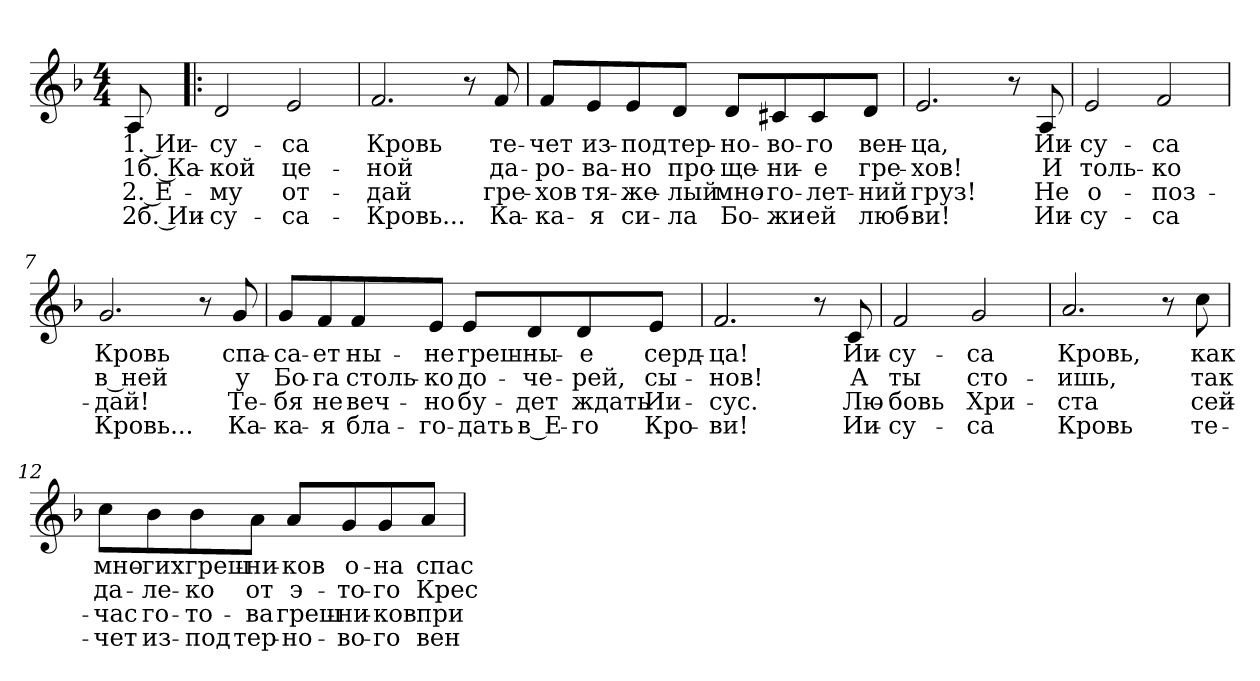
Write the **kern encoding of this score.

**kern	**text	**text	**text	**text
*part1	*part1	*part1	*part1	*part1
*staff1	*staff1	*staff1	*staff1	*staff1
!!LO:PB:g=z
*clefG2	*	*	*	*
*k[b-]	*	*	*	*
*F:	*	*	*	*
*M4/4	*	*	*	*
=1	=1	=1	=1	=1
!	!LO:LY:b:color=#000000	!LO:LY:b:color=#000000	!LO:LY:b:color=#000000	!LO:LY:b:color=#000000
8Ai/	1. Ии-	1б. Ка-	2. Е-	2б. Ии-
=2!|:	=2!|:	=2!|:	=2!|:	=2!|:
!	!LO:LY:b:color=#000000	!LO:LY:b:color=#000000	!LO:LY:b:color=#000000	!LO:LY:b:color=#000000
2di/	-су-	-кой	-му	-су-
!	!LO:LY:b:color=#000000	!LO:LY:b:color=#000000	!LO:LY:b:color=#000000	!LO:LY:b:color=#000000
2ei/	-са	це-	от-	-са-
=3	=3	=3	=3	=3
!	!LO:LY:b:color=#000000	!LO:LY:b:color=#000000	!LO:LY:b:color=#000000	!LO:LY:b:color=#000000
2.fi/	Кровь	-ной	-дай	-Кровь...
8r	.	.	.	.
!	!LO:LY:b:color=#000000	!LO:LY:b:color=#000000	!LO:LY:b:color=#000000	!LO:LY:b:color=#000000
8fi/	те-	да-	гре-	Ка-
=4	=4	=4	=4	=4
!	!LO:LY:b:color=#000000	!LO:LY:b:color=#000000	!LO:LY:b:color=#000000	!LO:LY:b:color=#000000
8fi/L	-чет	-ро-	-хов	-ка-
!	!LO:LY:b:color=#000000	!LO:LY:b:color=#000000	!LO:LY:b:color=#000000	!LO:LY:b:color=#000000
8ei/	из -	-ва-	тя-	-я
!	!LO:LY:b:color=#000000	!LO:LY:b:color=#000000	!LO:LY:b:color=#000000	!LO:LY:b:color=#000000
8ei/	под	-но	-же-	си-
!	!LO:LY:b:color=#000000	!LO:LY:b:color=#000000	!LO:LY:b:color=#000000	!LO:LY:b:color=#000000
8di/J	тер-	про-	-лый	-ла
!	!LO:LY:b:color=#000000	!LO:LY:b:color=#000000	!LO:LY:b:color=#000000	!LO:LY:b:color=#000000
8di/L	-но-	-ще-	мно-	Бо-
!	!LO:LY:b:color=#000000	!LO:LY:b:color=#000000	!LO:LY:b:color=#000000	!LO:LY:b:color=#000000
8c#Xi/	-во-	-ни-	-го-	-жи-
!	!LO:LY:b:color=#000000	!LO:LY:b:color=#000000	!LO:LY:b:color=#000000	!LO:LY:b:color=#000000
8c#i/	-го	-е	-лет-	-ей
!	!LO:LY:b:color=#000000	!LO:LY:b:color=#000000	!LO:LY:b:color=#000000	!LO:LY:b:color=#000000
8di/J	вен-	гре-	-ний	люб-
=5	=5	=5	=5	=5
!	!LO:LY:b:color=#000000	!LO:LY:b:color=#000000	!LO:LY:b:color=#000000	!LO:LY:b:color=#000000
2.ei/	-ца,	-хов!	груз!	-ви!
8r	.	.	.	.
!	!LO:LY:b:color=#000000	!LO:LY:b:color=#000000	!LO:LY:b:color=#000000	!LO:LY:b:color=#000000
8Ai/	Ии-	И	Не	Ии-
!!LO:LB:g=z
=6	=6	=6	=6	=6
!	!LO:LY:b:color=#000000	!LO:LY:b:color=#000000	!LO:LY:b:color=#000000	!LO:LY:b:color=#000000
2ei/	-су-	толь-	о-	-су-
!	!LO:LY:b:color=#000000	!LO:LY:b:color=#000000	!LO:LY:b:color=#000000	!LO:LY:b:color=#000000
2fi/	-са	-ко	-поз-	-са
=7	=7	=7	=7	=7
!	!LO:LY:b:color=#000000	!LO:LY:b:color=#000000	!LO:LY:b:color=#000000	!LO:LY:b:color=#000000
2.gi/	Кровь	в ней	-дай!	Кровь...
8r	.	.	.	.
!	!LO:LY:b:color=#000000	!LO:LY:b:color=#000000	!LO:LY:b:color=#000000	!LO:LY:b:color=#000000
8gi/	спа-	у	Те-	Ка-
=8	=8	=8	=8	=8
!	!LO:LY:b:color=#000000	!LO:LY:b:color=#000000	!LO:LY:b:color=#000000	!LO:LY:b:color=#000000
8gi/L	-са-	Бо-	-бя	-ка-
!	!LO:LY:b:color=#000000	!LO:LY:b:color=#000000	!LO:LY:b:color=#000000	!LO:LY:b:color=#000000
8fi/	-ет	-га	не	-я
!	!LO:LY:b:color=#000000	!LO:LY:b:color=#000000	!LO:LY:b:color=#000000	!LO:LY:b:color=#000000
8fi/	ны-	столь-	веч-	бла-
!	!LO:LY:b:color=#000000	!LO:LY:b:color=#000000	!LO:LY:b:color=#000000	!LO:LY:b:color=#000000
8ei/J	-не	-ко	-но	-го-
!	!LO:LY:b:color=#000000	!LO:LY:b:color=#000000	!LO:LY:b:color=#000000	!LO:LY:b:color=#000000
8ei/L	греш-	до-	бу-	-дать
!	!LO:LY:b:color=#000000	!LO:LY:b:color=#000000	!LO:LY:b:color=#000000	!LO:LY:b:color=#000000
8di/	-ны-	-че-	-дет	в Е-
!	!LO:LY:b:color=#000000	!LO:LY:b:color=#000000	!LO:LY:b:color=#000000	!LO:LY:b:color=#000000
8di/	-е	-рей,	ждать	-го
!	!LO:LY:b:color=#000000	!LO:LY:b:color=#000000	!LO:LY:b:color=#000000	!LO:LY:b:color=#000000
8ei/J	серд-	сы-	Ии-	Кро-
=9	=9	=9	=9	=9
!	!LO:LY:b:color=#000000	!LO:LY:b:color=#000000	!LO:LY:b:color=#000000	!LO:LY:b:color=#000000
2.fi/	-ца!	-нов!	-сус.	-ви!
8r	.	.	.	.
!	!LO:LY:b:color=#000000	!LO:LY:b:color=#000000	!LO:LY:b:color=#000000	!LO:LY:b:color=#000000
8ci/	Ии-	А	Лю-	Ии-
!!LO:LB:g=z
=10	=10	=10	=10	=10
!	!LO:LY:b:color=#000000	!LO:LY:b:color=#000000	!LO:LY:b:color=#000000	!LO:LY:b:color=#000000
2fi/	-су-	ты	-бовь	-су-
!	!LO:LY:b:color=#000000	!LO:LY:b:color=#000000	!LO:LY:b:color=#000000	!LO:LY:b:color=#000000
2gi/	-са	сто-	Хри-	-са
=11	=11	=11	=11	=11
!	!LO:LY:b:color=#000000	!LO:LY:b:color=#000000	!LO:LY:b:color=#000000	!LO:LY:b:color=#000000
2.ai/	Кровь,	-ишь,	-ста	Кровь
8r	.	.	.	.
!	!LO:LY:b:color=#000000	!LO:LY:b:color=#000000	!LO:LY:b:color=#000000	!LO:LY:b:color=#000000
8cci\	как	так	сей-	те-
=12	=12	=12	=12	=12
!	!LO:LY:b:color=#000000	!LO:LY:b:color=#000000	!LO:LY:b:color=#000000	!LO:LY:b:color=#000000
8cci\L	мно-	да-	-час	-чет
!	!LO:LY:b:color=#000000	!LO:LY:b:color=#000000	!LO:LY:b:color=#000000	!LO:LY:b:color=#000000
8b-i\	-гих	-ле-	го-	из-
!	!LO:LY:b:color=#000000	!LO:LY:b:color=#000000	!LO:LY:b:color=#000000	!LO:LY:b:color=#000000
8b-i\	греш-	-ко	-то-	под
!	!LO:LY:b:color=#000000	!LO:LY:b:color=#000000	!LO:LY:b:color=#000000	!LO:LY:b:color=#000000
8ai\J	-ни-	от	-ва	тер-
!	!LO:LY:b:color=#000000	!LO:LY:b:color=#000000	!LO:LY:b:color=#000000	!LO:LY:b:color=#000000
8ai/L	-ков	э-	греш-	-но-
!	!LO:LY:b:color=#000000	!LO:LY:b:color=#000000	!LO:LY:b:color=#000000	!LO:LY:b:color=#000000
8gi/	о-	-то-	-ни-	-во-
!	!LO:LY:b:color=#000000	!LO:LY:b:color=#000000	!LO:LY:b:color=#000000	!LO:LY:b:color=#000000
8gi/	-на	-го	-ков	-го
!	!LO:LY:b:color=#000000	!LO:LY:b:color=#000000	!LO:LY:b:color=#000000	!LO:LY:b:color=#000000
8ai/J	спас-	Крес-	при-	вен-
=	=	=	=	=
*-	*-	*-	*-	*-
